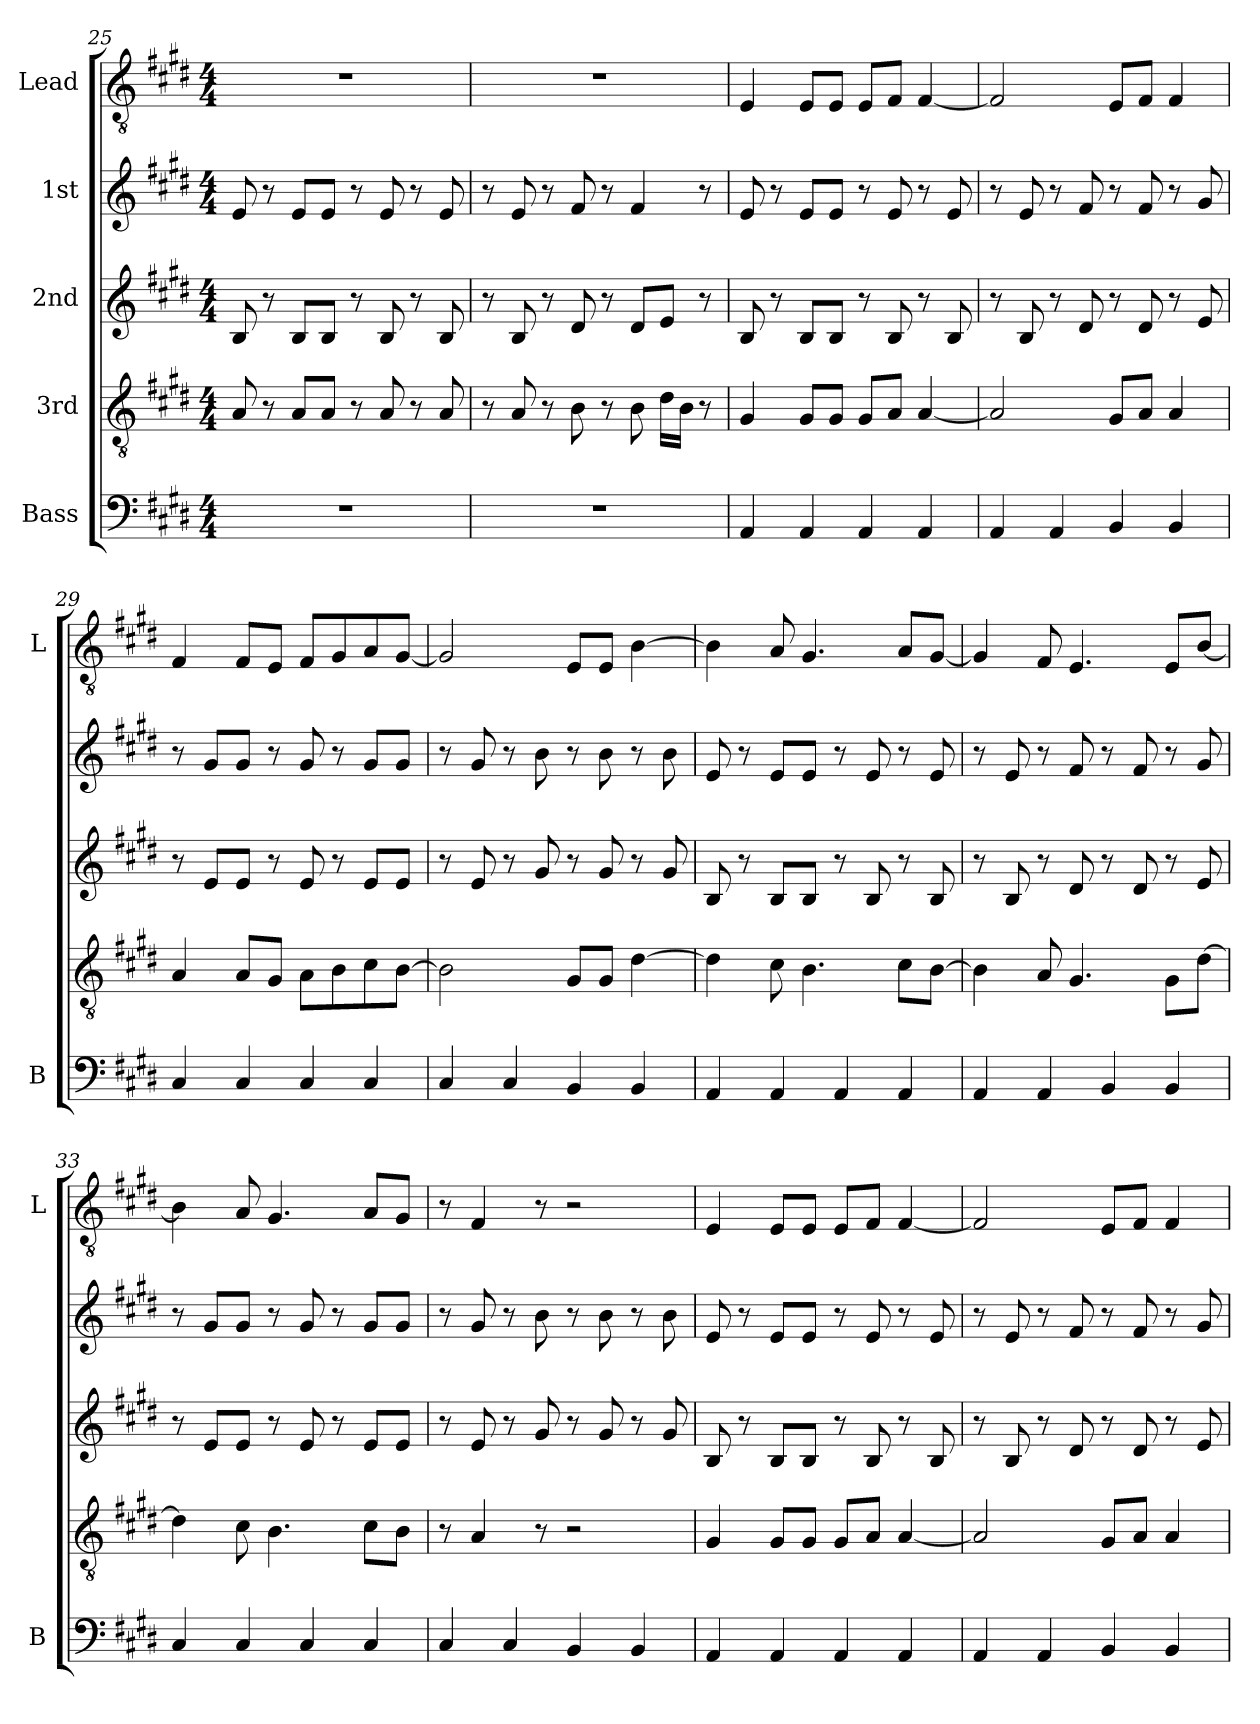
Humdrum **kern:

**kern	**kern	**kern	**kern	**kern
*part5	*part4	*part3	*part2	*part1
*staff5	*staff4	*staff3	*staff2	*staff1
*I"Bass	*I"3rd	*I"2nd	*I"1st	*I"Lead
*I'B	*	*	*	*I'L
*clefF4	*clefGv2	*clefG2	*clefG2	*clefGv2
*k[f#c#g#d#]	*k[f#c#g#d#]	*k[f#c#g#d#]	*k[f#c#g#d#]	*k[f#c#g#d#]
*M4/4	*M4/4	*M4/4	*M4/4	*M4/4
=25	=25	=25	=25	=25
1r	8A	8B	8e	1r
.	8r	8r	8r	.
.	8AL	8BL	8eL	.
.	8AJ	8BJ	8eJ	.
.	8r	8r	8r	.
.	8A	8B	8e	.
.	8r	8r	8r	.
.	8A	8B	8e	.
=26	=26	=26	=26	=26
1r	8r	8r	8r	1r
.	8A	8B	8e	.
.	8r	8r	8r	.
.	8B	8d#	8f#	.
.	8r	8r	8r	.
.	8B	8d#L	4f#	.
.	16d#LL	8eJ	.	.
.	16BJJ	.	.	.
.	8r	8r	8r	.
=27	=27	=27	=27	=27
4AA	4G#	8B	8e	4E
.	.	8r	8r	.
4AA	8G#L	8BL	8eL	8EL
.	8G#J	8BJ	8eJ	8EJ
4AA	8G#L	8r	8r	8EL
.	8AJ	8B	8e	8F#J
4AA	[4A	8r	8r	[4F#
.	.	8B	8e	.
=28	=28	=28	=28	=28
4AA	2A]	8r	8r	2F#]
.	.	8B	8e	.
4AA	.	8r	8r	.
.	.	8d#	8f#	.
4BB	8G#L	8r	8r	8EL
.	8AJ	8d#	8f#	8F#J
4BB	4A	8r	8r	4F#
.	.	8e	8g#	.
=29	=29	=29	=29	=29
4C#	4A	8r	8r	4F#
.	.	8eL	8g#L	.
4C#	8AL	8eJ	8g#J	8F#L
.	8G#J	8r	8r	8EJ
4C#	8AL	8e	8g#	8F#L
.	8B	8r	8r	8G#
4C#	8c#	8eL	8g#L	8A
.	[8BJ	8eJ	8g#J	[8G#J
=30	=30	=30	=30	=30
4C#	2B]	8r	8r	2G#]
.	.	8e	8g#	.
4C#	.	8r	8r	.
.	.	8g#	8b	.
4BB	8G#L	8r	8r	8EL
.	8G#J	8g#	8b	8EJ
4BB	[4d#	8r	8r	[4B
.	.	8g#	8b	.
=31	=31	=31	=31	=31
4AA	4d#]	8B	8e	4B]
.	.	8r	8r	.
4AA	8c#	8BL	8eL	8A
.	4.B	8BJ	8eJ	4.G#
4AA	.	8r	8r	.
.	.	8B	8e	.
4AA	8c#L	8r	8r	8AL
.	[8BJ	8B	8e	[8G#J
=32	=32	=32	=32	=32
4AA	4B]	8r	8r	4G#]
.	.	8B	8e	.
4AA	8A	8r	8r	8F#
.	4.G#	8d#	8f#	4.E
4BB	.	8r	8r	.
.	.	8d#	8f#	.
4BB	8G#L	8r	8r	8EL
.	[8d#J	8e	8g#	[8BJ
=33	=33	=33	=33	=33
4C#	4d#]	8r	8r	4B]
.	.	8eL	8g#L	.
4C#	8c#	8eJ	8g#J	8A
.	4.B	8r	8r	4.G#
4C#	.	8e	8g#	.
.	.	8r	8r	.
4C#	8c#L	8eL	8g#L	8AL
.	8BJ	8eJ	8g#J	8G#J
=34	=34	=34	=34	=34
4C#	8r	8r	8r	8r
.	4A	8e	8g#	4F#
4C#	.	8r	8r	.
.	8r	8g#	8b	8r
4BB	2r	8r	8r	2r
.	.	8g#	8b	.
4BB	.	8r	8r	.
.	.	8g#	8b	.
=35	=35	=35	=35	=35
4AA	4G#	8B	8e	4E
.	.	8r	8r	.
4AA	8G#L	8BL	8eL	8EL
.	8G#J	8BJ	8eJ	8EJ
4AA	8G#L	8r	8r	8EL
.	8AJ	8B	8e	8F#J
4AA	[4A	8r	8r	[4F#
.	.	8B	8e	.
=36	=36	=36	=36	=36
4AA	2A]	8r	8r	2F#]
.	.	8B	8e	.
4AA	.	8r	8r	.
.	.	8d#	8f#	.
4BB	8G#L	8r	8r	8EL
.	8AJ	8d#	8f#	8F#J
4BB	4A	8r	8r	4F#
.	.	8e	8g#	.
=	=	=	=	=
*-	*-	*-	*-	*-
